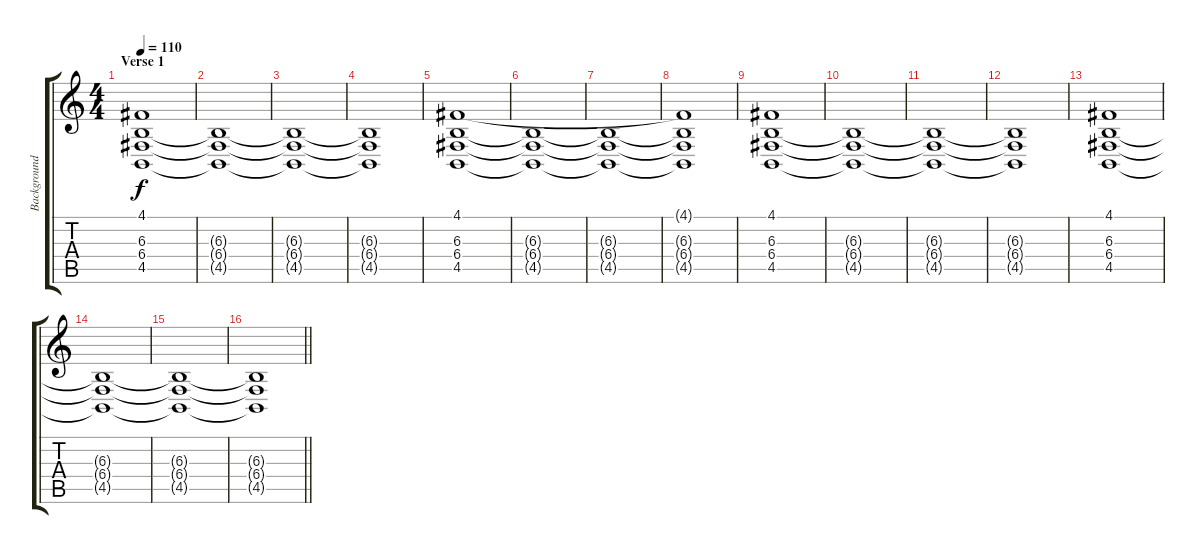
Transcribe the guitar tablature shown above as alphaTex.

\track ("Background" "Background") {instrument pad2warm}
\staff {score tabs}
\tuning (D4 A3 F3 C3 G2 D2) {hide}
\ts (4 4)
\section ("" "Verse 1")
\tempo 110
\clef g2
\ks c
(4.1 6.3 6.4 4.5).1{dy f} |
(6.3{t} 6.4{t} 4.5{t}).1 |
(6.3{t} 6.4{t} 4.5{t}).1 |
(6.3{t} 6.4{t} 4.5{t}).1 |
(4.1 6.3 6.4 4.5).1 |
(6.3{t} 6.4{t} 4.5{t}).1 |
(6.3{t} 6.4{t} 4.5{t}).1 |
(4.1{t} 6.3{t} 6.4{t} 4.5{t}).1 |
(4.1 6.3 6.4 4.5).1 |
(6.3{t} 6.4{t} 4.5{t}).1 |
(6.3{t} 6.4{t} 4.5{t}).1 |
(6.3{t} 6.4{t} 4.5{t}).1 |
(4.1 6.3 6.4 4.5).1 |
(6.3{t} 6.4{t} 4.5{t}).1 |
(6.3{t} 6.4{t} 4.5{t}).1 |
\barLineRight lightlight
(6.3{t} 6.4{t} 4.5{t}).1
